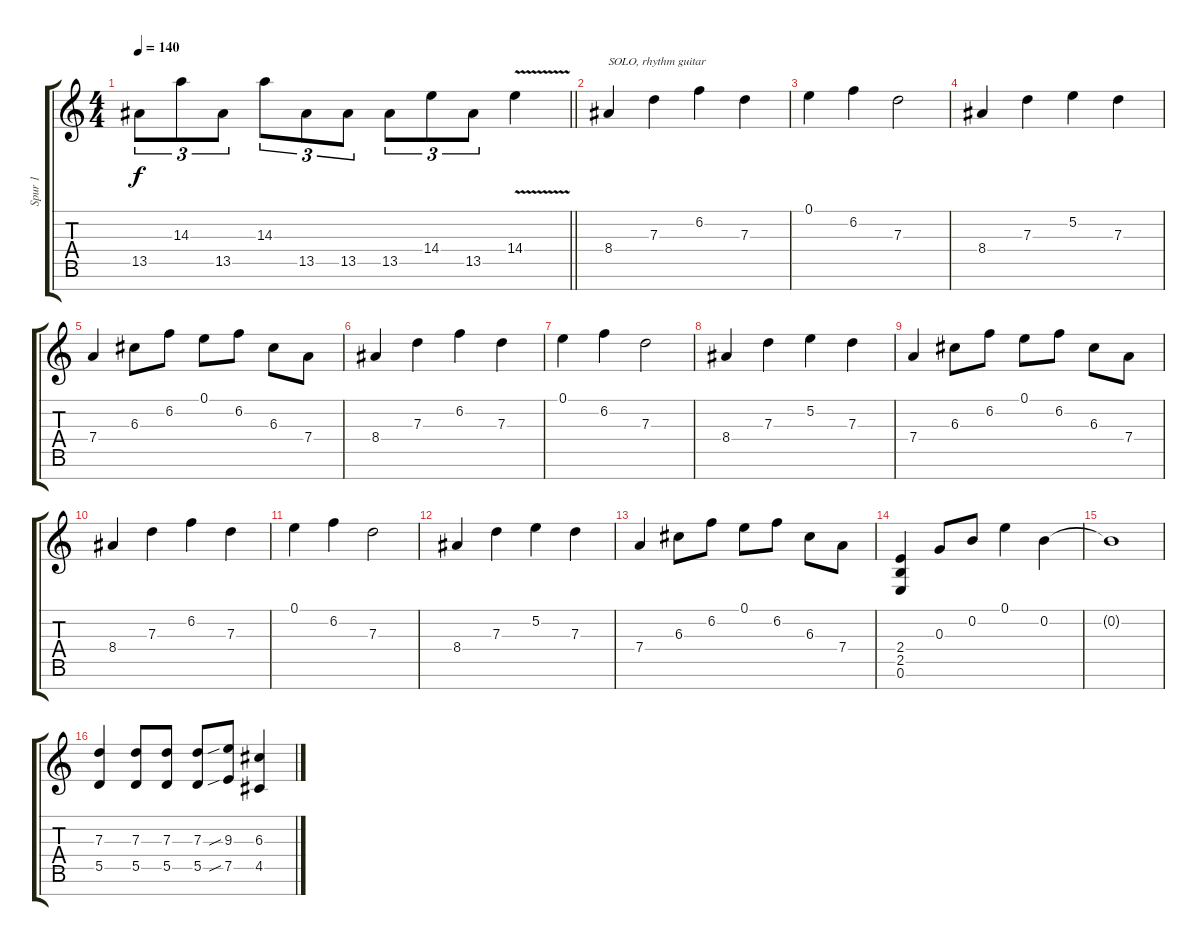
\track ("Spur 1" "Spur 1") {instrument acousticguitarsteel}
\staff {score tabs}
\tuning (E4 B3 G3 D3 A2 E2 B1) {hide}
\ts (4 4)
\tempo 140
\clef g2
\barLineRight lightlight
\ks c
13.5.8{tu (3 2) dy f} 14.3.8{tu (3 2)} 13.5.8{tu (3 2)} 14.3.8{tu (3 2)} 13.5.8{tu (3 2)} 13.5.8{tu (3 2)} 13.5.8{tu (3 2)} 14.4.8{tu (3 2)} 13.5.8{tu (3 2)} 14.4{v}.4 |
8.4.4{txt "SOLO, rhythm guitar"} 7.3.4 6.2.4 7.3.4 |
0.1.4 6.2.4 7.3.2 |
8.4.4 7.3.4 5.2.4 7.3.4 |
7.4.4 6.3.8 6.2.8 0.1.8 6.2.8 6.3.8 7.4.8 |
8.4.4 7.3.4 6.2.4 7.3.4 |
0.1.4 6.2.4 7.3.2 |
8.4.4 7.3.4 5.2.4 7.3.4 |
7.4.4 6.3.8 6.2.8 0.1.8 6.2.8 6.3.8 7.4.8 |
8.4.4 7.3.4 6.2.4 7.3.4 |
0.1.4 6.2.4 7.3.2 |
8.4.4 7.3.4 5.2.4 7.3.4 |
7.4.4 6.3.8 6.2.8 0.1.8 6.2.8 6.3.8 7.4.8 |
(2.4 2.5 0.6).4 0.3.8 0.2.8 0.1.4 0.2.4 |
0.2{t}.1 |
(7.3 5.5).4 (7.3 5.5).8 (7.3 5.5).8 (7.3 5.5).8 (9.3{sib} 7.5{sib}).8 (6.3 4.5).4
